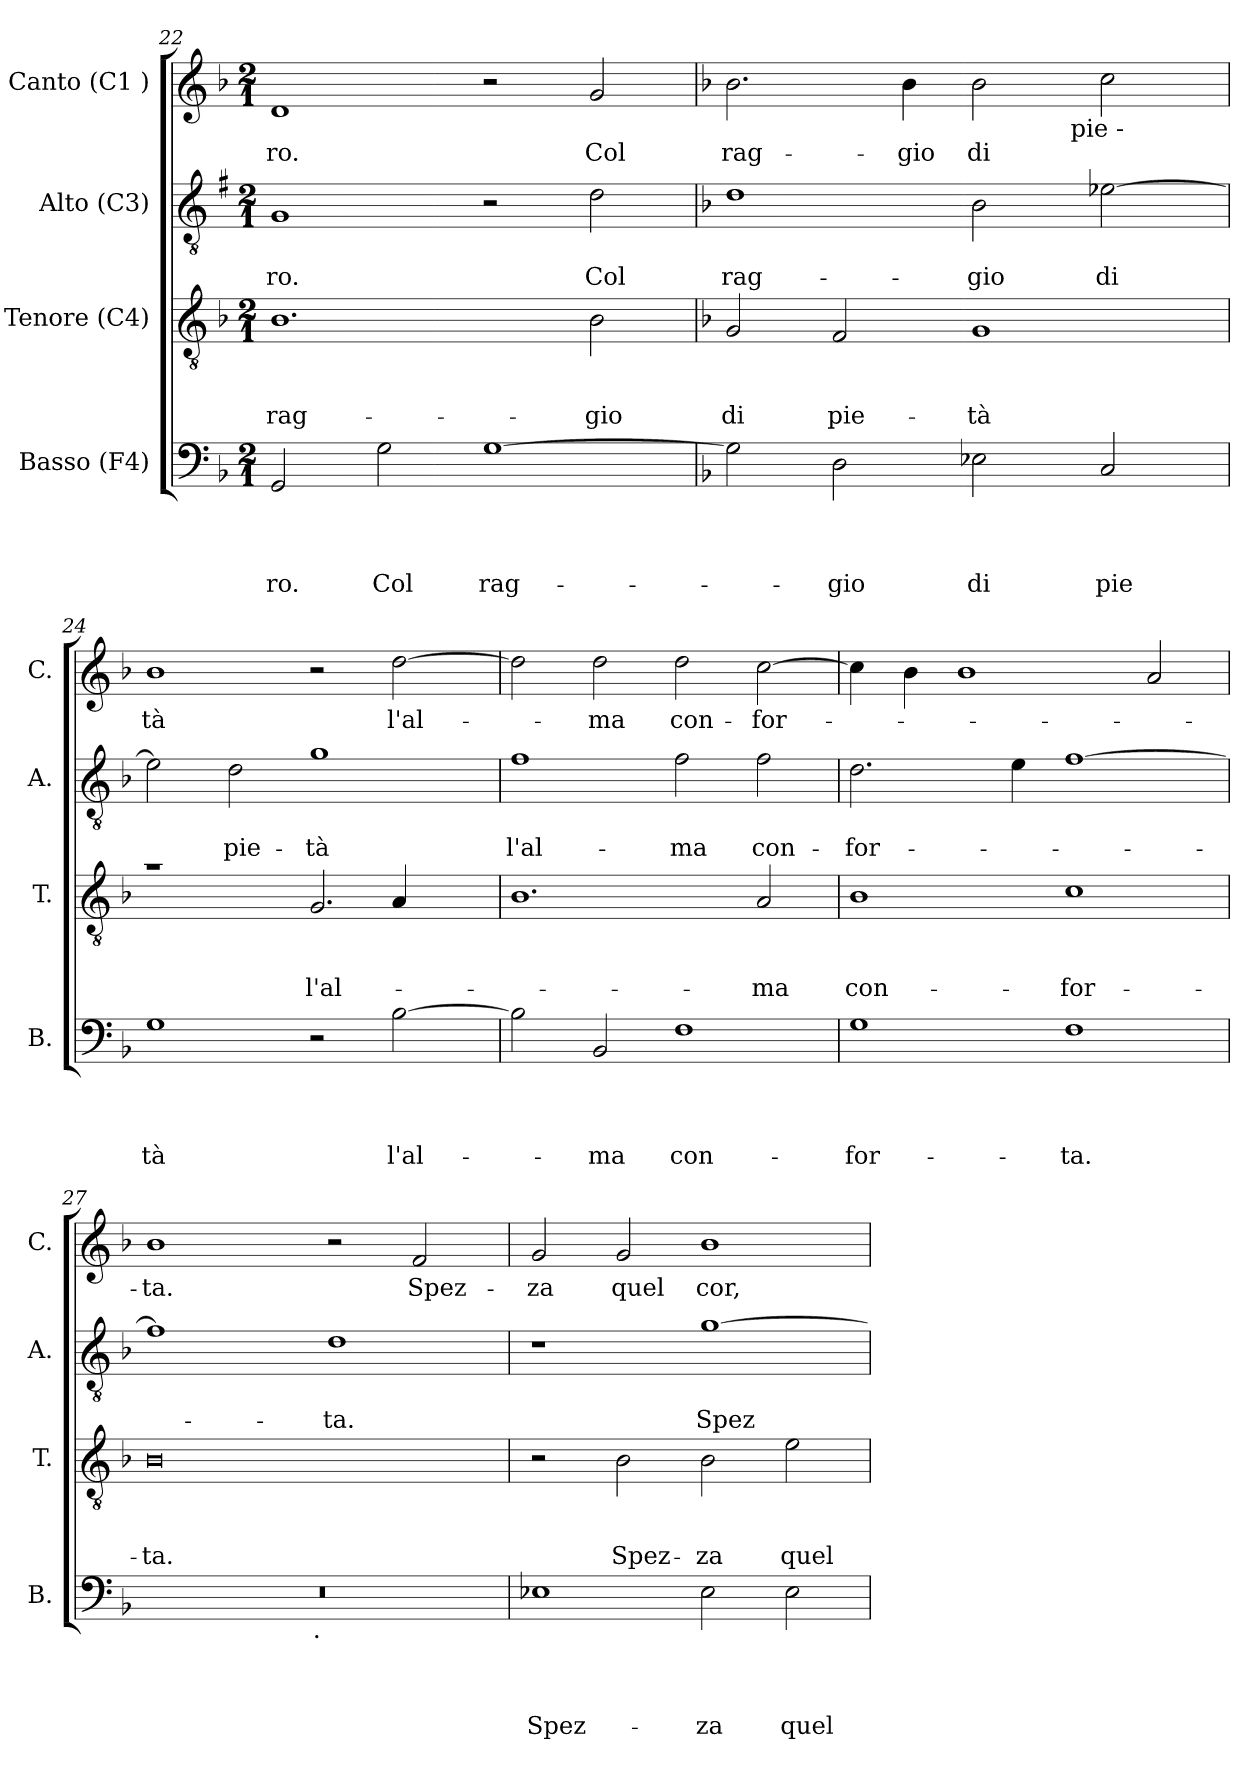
**kern	**text	**text	**text	**text	**kern	**text	**text	**text	**kern	**text	**text	**kern	**text
*part4	*part4	*part4	*part4	*part4	*part3	*part3	*part3	*part3	*part2	*part2	*part2	*part1	*part1
*staff4	*staff4	*staff4	*staff4	*staff4	*staff3	*staff3	*staff3	*staff3	*staff2	*staff2	*staff2	*staff1	*staff1
*I"Basso (F4)	*	*	*	*	*I"Tenore (C4)	*	*	*	*I"Alto (C3)	*	*	*I"Canto (C1 )	*
*I'B.	*	*	*	*	*I'T.	*	*	*	*I'A.	*	*	*I'C.	*
*clefF4	*	*	*	*	*clefGv2	*	*	*	*clefGv2	*	*	*clefG2	*
*k[b-]	*	*	*	*	*k[b-]	*	*	*	*k[f#]	*	*	*k[b-]	*
*F:	*	*	*	*	*F:	*	*	*	*G:	*	*	*F:	*
*M2/1	*	*	*	*	*M2/1	*	*	*	*M2/1	*	*	*M2/1	*
=22	=22	=22	=22	=22	=22	=22	=22	=22	=22	=22	=22	=22	=22
!	!	!	!	!LO:LY:b	!	!	!	!LO:LY:b	!	!	!LO:LY:b	!	!LO:LY:b
2GG/	.	.	.	-ro.	1.B-	.	.	rag-	1G	.	-ro.	1d	-ro.
!	!	!	!	!LO:LY:b	!	!	!	!	!	!	!	!	!
2G\	.	.	.	Col	.	.	.	.	.	.	.	.	.
!	!	!	!	!LO:LY:b	!	!	!	!	!	!	!	!	!
[<1G	.	.	.	rag-	.	.	.	.	2r	.	.	2r	.
!	!	!	!	!	!	!	!	!LO:LY:b	!	!	!LO:LY:b	!	!LO:LY:b
.	.	.	.	.	2B-\	.	.	-gio	2d\	.	Col	2g/	Col
!!LO:LB:g=z
=23	=23	=23	=23	=23	=23	=23	=23	=23	=23	=23	=23	=23	=23
*	*	*	*	*	*	*	*	*	*k[b-]	*	*	*	*
*	*	*	*	*	*	*	*	*	*F:	*	*	*	*
!	!	!	!	!	!	!	!	!LO:LY:b	!	!	!LO:LY:b	!	!LO:LY:b
*	*	*	*	*	*	*	*	*	*	*	*	*^	*
2G\]	.	.	.	.	2G/	.	.	di	1d	.	rag-	2.b-\	1ryy	rag-
!	!	!	!	!LO:LY:b	!	!	!	!LO:LY:b	!	!	!	!	!	!
2D\	.	.	.	-gio	2F/	.	.	pie-	.	.	.	.	.	.
!	!	!	!	!	!	!	!	!	!	!	!	!	!	!LO:LY:b
.	.	.	.	.	.	.	.	.	.	.	.	4b-\	.	-gio
!	!	!	!	!LO:LY:b	!	!	!	!LO:LY:b	!	!	!LO:LY:b	!	!	!LO:LY:b
2E-X\	.	.	.	di	1G	.	.	-tà	2B-\	.	-gio	2b-\	4..ryy	di
!	!	!	!	!	!	!	!	!	!	!	!	!	!LO:TX:b:t=pie -	!
.	.	.	.	.	.	.	.	.	.	.	.	.	2ryy	.
!	!	!	!	!LO:LY:b	!	!	!	!	!	!	!LO:LY:b	!	!	!
2C/	.	.	.	pie	.	.	.	.	[>2e-\	.	di	2cc\	.	.
.	.	.	.	.	.	.	.	.	.	.	.	.	16ryy	.
=24	=24	=24	=24	=24	=24	=24	=24	=24	=24	=24	=24	=24	=24	=24
!	!	!	!	!LO:LY:b	!	!	!	!	!	!	!	!	!	!LO:LY:b
*	*	*	*	*	*^	*	*	*	*	*	*	*v	*v	*
1G	.	.	.	tà	1ra	1.ryy	.	.	.	2e-\]	.	.	1b-	tà
!	!	!	!	!	!	!	!	!	!	!	!	!LO:LY:b	!	!
.	.	.	.	.	.	.	.	.	.	2d\	.	pie-	.	.
!	!	!	!	!	!	!	!	!	!LO:LY:b	!	!	!LO:LY:b	!	!
2r	.	.	.	.	2.G/	.	.	.	l'al-	1g	.	-tà	2r	.
!	!	!	!	!LO:LY:b	!	!	!	!	!	!	!	!	!	!LO:LY:b
[>2B-\	.	.	.	l'al-	.	4A/	.	.	.	.	.	.	[>2dd\	l'al-
.	.	.	.	.	4ryy	4ryy	.	.	.	.	.	.	.	.
=25	=25	=25	=25	=25	=25	=25	=25	=25	=25	=25	=25	=25	=25	=25
!	!	!	!	!	!	!	!	!	!	!	!	!LO:LY:b	!	!
*	*	*	*	*	*v	*v	*	*	*	*	*	*	*	*
2B-\]	.	.	.	.	1.B-	.	.	.	1f	.	l'al-	2dd\]	.
!	!	!	!	!LO:LY:b	!	!	!	!	!	!	!	!	!LO:LY:b
2BB-/	.	.	.	-ma	.	.	.	.	.	.	.	2dd\	-ma
!	!	!	!	!LO:LY:b	!	!	!	!	!	!	!LO:LY:b	!	!LO:LY:b
1F	.	.	.	con-	.	.	.	.	2f\	.	-ma	2dd\	con-
!	!	!	!	!	!	!	!	!LO:LY:b	!	!	!LO:LY:b	!	!LO:LY:b
.	.	.	.	.	2A/	.	.	-ma	2f\	.	con-	[>2cc\	-for-
=26	=26	=26	=26	=26	=26	=26	=26	=26	=26	=26	=26	=26	=26
!	!	!	!	!LO:LY:b	!	!	!	!LO:LY:b	!	!	!LO:LY:b	!	!
1G	.	.	.	-for-	1B-	.	.	con-	2.d\	.	-for-	4cc\]	.
.	.	.	.	.	.	.	.	.	.	.	.	4b-\	.
.	.	.	.	.	.	.	.	.	.	.	.	1b-	.
.	.	.	.	.	.	.	.	.	4e\	.	.	.	.
!	!	!	!	!LO:LY:b	!	!	!	!LO:LY:b	!	!	!	!	!
1F	.	.	.	-ta.	1c	.	.	-for-	[>1f	.	.	.	.
.	.	.	.	.	.	.	.	.	.	.	.	2a/	.
=27	=27	=27	=27	=27	=27	=27	=27	=27	=27	=27	=27	=27	=27
!	!	!	!	!	!	!	!	!LO:LY:b:rj	!	!	!	!	!LO:LY:b
*^	*	*	*	*	*	*	*	*	*	*	*	*	*
0r	2ryy	.	.	.	.	0B-	.	.	-ta.	1f]	.	.	1b-	-ta.
.	4...ryy	.	.	.	.	.	.	.	.	.	.	.	.	.
!	!LO:TX:b:t=.	!	!	!	!	!	!	!	!	!	!	!	!	!
.	1ryy	.	.	.	.	.	.	.	.	.	.	.	.	.
!	!	!	!	!	!	!	!	!	!	!	!	!LO:LY:b	!	!
.	.	.	.	.	.	.	.	.	.	1d	.	-ta.	2r	.
!	!	!	!	!	!	!	!	!	!	!	!	!	!	!LO:LY:b
.	.	.	.	.	.	.	.	.	.	.	.	.	2f/	Spez-
.	32ryy	.	.	.	.	.	.	.	.	.	.	.	.	.
!!LO:LB:g=z
=28	=28	=28	=28	=28	=28	=28	=28	=28	=28	=28	=28	=28	=28	=28
!	!	!	!	!	!LO:LY:b	!	!	!	!	!	!	!	!	!LO:LY:b
*v	*v	*	*	*	*	*	*	*	*	*	*	*	*	*
1E-X	.	.	.	Spez-	2r	.	.	.	1r	.	.	2g/	-za
!	!	!	!	!	!	!	!	!LO:LY:b	!	!	!	!	!LO:LY:b
.	.	.	.	.	2B-\	.	.	Spez-	.	.	.	2g/	quel
!	!	!	!	!LO:LY:b	!	!	!	!LO:LY:b	!	!	!LO:LY:b	!	!LO:LY:b
2E-\	.	.	.	-za	2B-\	.	.	-za	[>1g	.	Spez-	1b-	cor,
!	!	!	!	!LO:LY:b	!	!	!	!LO:LY:b	!	!	!	!	!
2E-\	.	.	.	quel	2e\	.	.	quel	.	.	.	.	.
=	=	=	=	=	=	=	=	=	=	=	=	=	=
*-	*-	*-	*-	*-	*-	*-	*-	*-	*-	*-	*-	*-	*-
